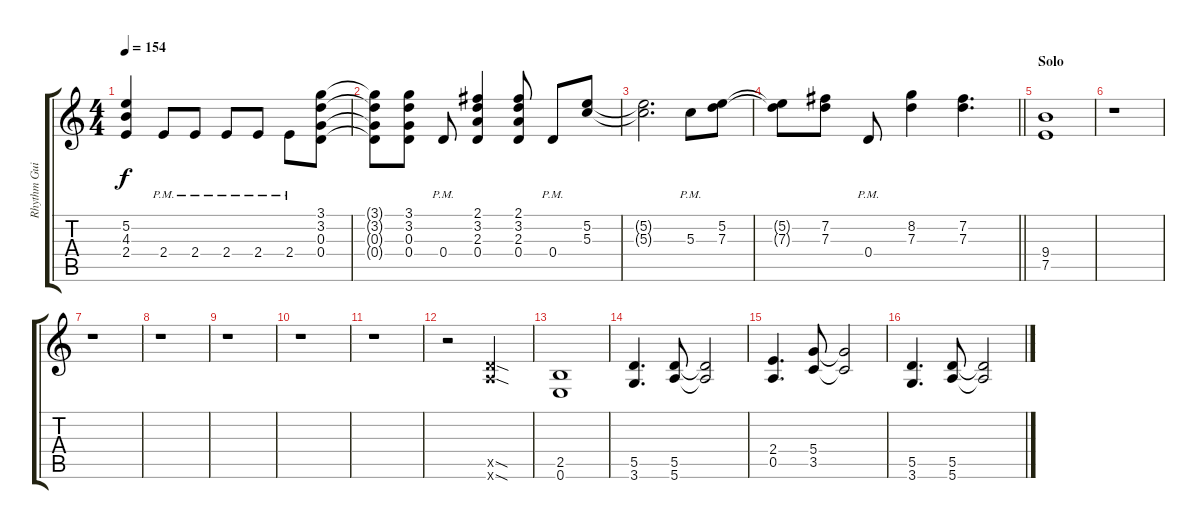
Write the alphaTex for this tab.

\track ("Rhythm Guitar II" "Rhythm Gui") {instrument overdrivenguitar}
\staff {score tabs}
\tuning (E4 B3 G3 D3 A2 E2) {hide}
\ts (4 4)
\tempo 154
\clef g2
\ks c
(5.2{t} 4.3{t} 2.4{t}).4{dy f} 2.4{pm}.8 2.4{pm}.8 2.4{pm}.8 2.4{pm}.8 2.4{pm}.8 (3.1 3.2 0.3 0.4).8 |
(3.1{t} 3.2{t} 0.3{t} 0.4{t}).8 (3.1 3.2 0.3 0.4).8 0.4{pm}.8 (2.1 3.2 2.3 0.4).4 (2.1 3.2 2.3 0.4).8 0.4{pm}.8 (5.2 5.3).8 |
(5.2{t} 5.3{t}).2{d} 5.3{pm}.8 (5.2 7.3).8 |
\barLineRight lightlight
(5.2{t} 7.3{t}).8 (7.2 7.3).8 0.4{pm}.8 (8.2 7.3).4 (7.2 7.3).4{d} |
\section ("" "Solo")
(9.4 7.5).1 |
r.1 |
r.1 |
r.1 |
r.1 |
r.1 |
r.1 |
r.2 (5.5{sod x} 5.6{sod x}).2 |
(2.5 0.6).1 |
(5.5 3.6).4{d} (5.5 5.6).8 (5.5{t} 5.6{t}).2 |
(2.4 0.5).4{d} (5.4 3.5).8 (5.4{t} 3.5{t}).2 |
(5.5 3.6).4{d} (5.5 5.6).8 (5.5{t} 5.6{t}).2
